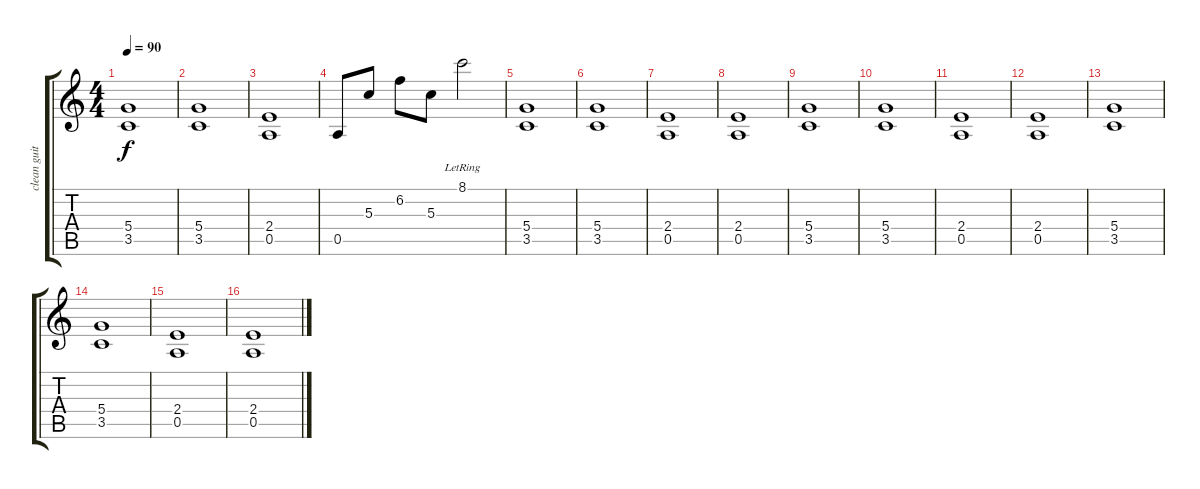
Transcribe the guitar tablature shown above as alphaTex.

\track ("clean guitar 2" "clean guit") {instrument acousticguitarnylon}
\staff {score tabs}
\tuning (E4 B3 G3 D3 A2 E2) {hide}
\ts (4 4)
\tempo 90
\clef g2
\ks c
(5.4 3.5).1{dy f} |
(5.4 3.5).1 |
(2.4 0.5).1 |
0.5.8 5.3.8 6.2.8 5.3.8 8.1{lr}.2 |
(5.4 3.5).1 |
(5.4 3.5).1 |
(2.4 0.5).1 |
(2.4 0.5).1 |
(5.4 3.5).1 |
(5.4 3.5).1 |
(2.4 0.5).1 |
(2.4 0.5).1 |
(5.4 3.5).1 |
(5.4 3.5).1 |
(2.4 0.5).1 |
(2.4 0.5).1
